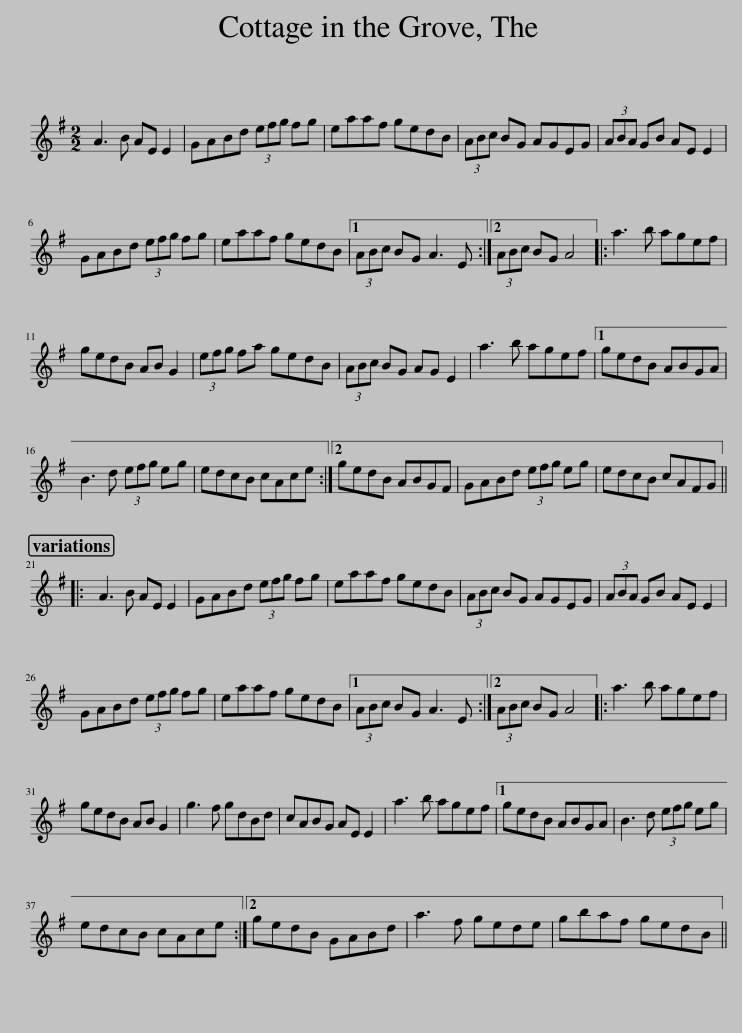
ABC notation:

X:1
L:1/8
M:2/2
I:linebreak $
K:G
V:1 treble
V:1
 A3 B AE E2 | GABd (3efg fg | eaaf gedB | (3ABc BG AGEG | (3ABA GB AE E2 |$ %5
 GABd (3efg fg | eaaf gedB |1 (3ABc BG A3 E :|2 (3ABc BG A4 |: a3 b agef |$ %10
 gedB AB G2 | (3efg fa gedB | (3ABc BG AG E2 | a3 b agef |1 gedB ABGA |$ %15
 B3 d (3efg eg | edcB cAce :|2 gedB ABGF | GABd (3efg eg | edcB cAFG |:$ %20
 A3 B AE E2 | GABd (3efg fg | eaaf gedB | (3ABc BG AGEG | (3ABA GB AE E2 |$ %25
 GABd (3efg fg | eaaf gedB |1 (3ABc BG A3 E :|2 (3ABc BG A4 |: a3 b agef |$ %30
 gedB AB G2 | g3 f gdBd | cABG AE E2 | a3 b agef |1 gedB ABGA | %35
 B3 d (3efg eg |$ edcB cAce :|2 gedB GABd | a3 f gede | gbaf gedB || %40
